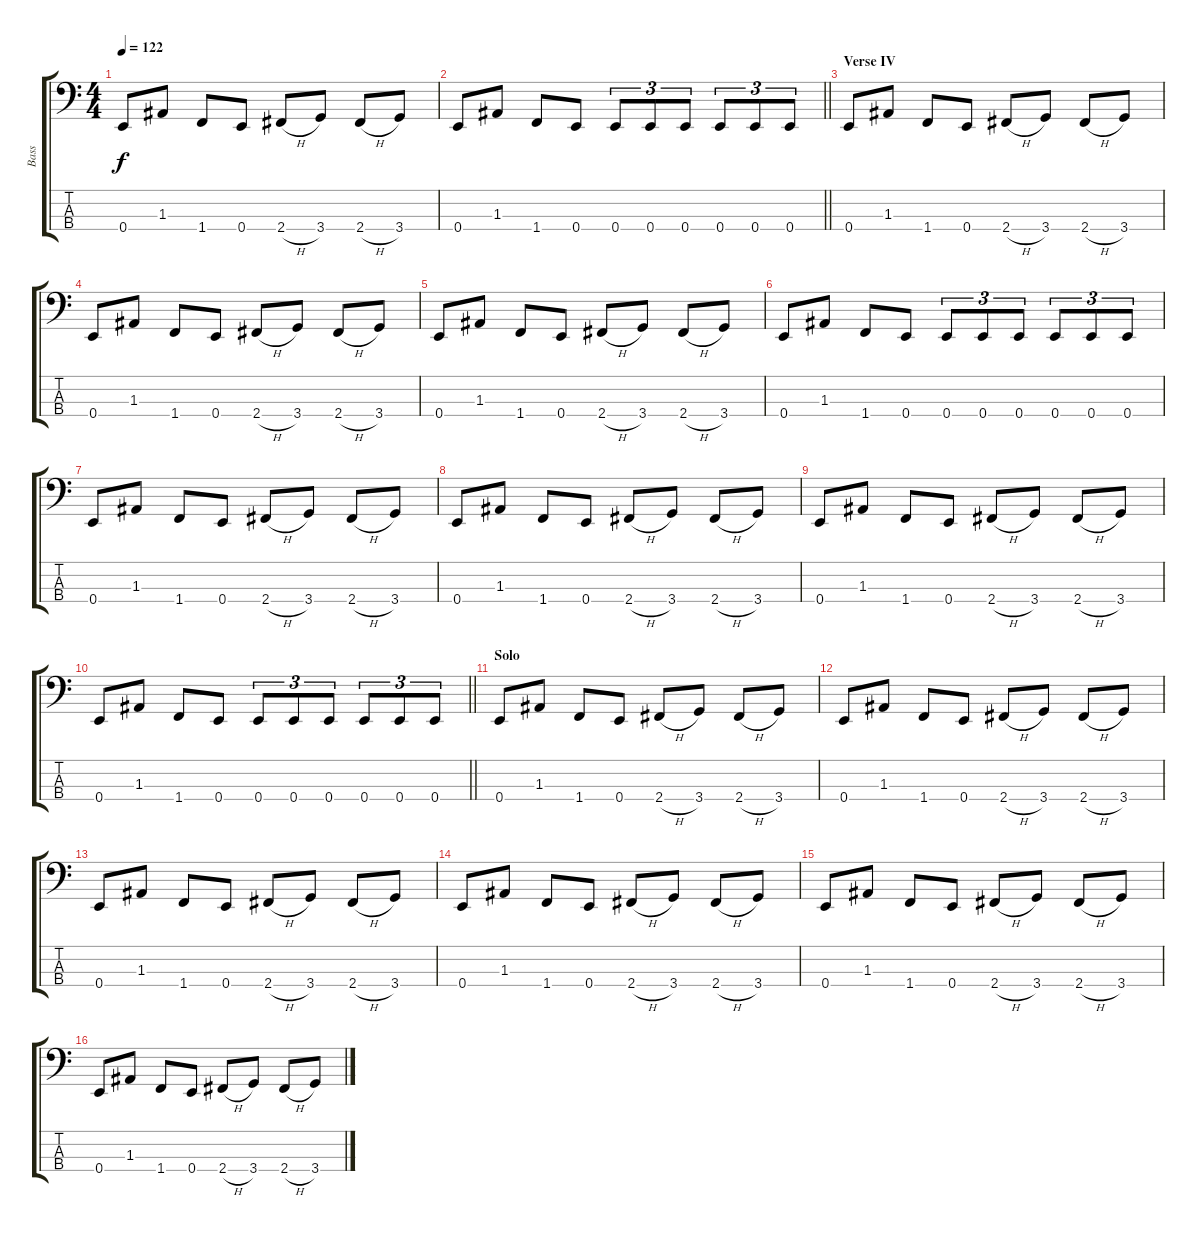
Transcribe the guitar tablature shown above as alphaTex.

\track ("Bass" "Bass") {instrument electricbassfinger}
\staff {score tabs}
\tuning (G2 D2 A1 E1) {hide}
\ts (4 4)
\tempo 122
\clef f4
\ks c
0.4.8{dy f} 1.3.8 1.4.8 0.4.8 2.4{h}.8 3.4.8 2.4{h}.8 3.4.8 |
\barLineRight lightlight
0.4.8 1.3.8 1.4.8 0.4.8 0.4.8{tu (3 2)} 0.4.8{tu (3 2)} 0.4.8{tu (3 2)} 0.4.8{tu (3 2)} 0.4.8{tu (3 2)} 0.4.8{tu (3 2)} |
\section ("" "Verse IV")
0.4.8 1.3.8 1.4.8 0.4.8 2.4{h}.8 3.4.8 2.4{h}.8 3.4.8 |
0.4.8 1.3.8 1.4.8 0.4.8 2.4{h}.8 3.4.8 2.4{h}.8 3.4.8 |
0.4.8 1.3.8 1.4.8 0.4.8 2.4{h}.8 3.4.8 2.4{h}.8 3.4.8 |
0.4.8 1.3.8 1.4.8 0.4.8 0.4.8{tu (3 2)} 0.4.8{tu (3 2)} 0.4.8{tu (3 2)} 0.4.8{tu (3 2)} 0.4.8{tu (3 2)} 0.4.8{tu (3 2)} |
0.4.8 1.3.8 1.4.8 0.4.8 2.4{h}.8 3.4.8 2.4{h}.8 3.4.8 |
0.4.8 1.3.8 1.4.8 0.4.8 2.4{h}.8 3.4.8 2.4{h}.8 3.4.8 |
0.4.8 1.3.8 1.4.8 0.4.8 2.4{h}.8 3.4.8 2.4{h}.8 3.4.8 |
\barLineRight lightlight
0.4.8 1.3.8 1.4.8 0.4.8 0.4.8{tu (3 2)} 0.4.8{tu (3 2)} 0.4.8{tu (3 2)} 0.4.8{tu (3 2)} 0.4.8{tu (3 2)} 0.4.8{tu (3 2)} |
\section ("" "Solo")
0.4.8 1.3.8 1.4.8 0.4.8 2.4{h}.8 3.4.8 2.4{h}.8 3.4.8 |
0.4.8 1.3.8 1.4.8 0.4.8 2.4{h}.8 3.4.8 2.4{h}.8 3.4.8 |
0.4.8 1.3.8 1.4.8 0.4.8 2.4{h}.8 3.4.8 2.4{h}.8 3.4.8 |
0.4.8 1.3.8 1.4.8 0.4.8 2.4{h}.8 3.4.8 2.4{h}.8 3.4.8 |
0.4.8 1.3.8 1.4.8 0.4.8 2.4{h}.8 3.4.8 2.4{h}.8 3.4.8 |
0.4.8 1.3.8 1.4.8 0.4.8 2.4{h}.8 3.4.8 2.4{h}.8 3.4.8
